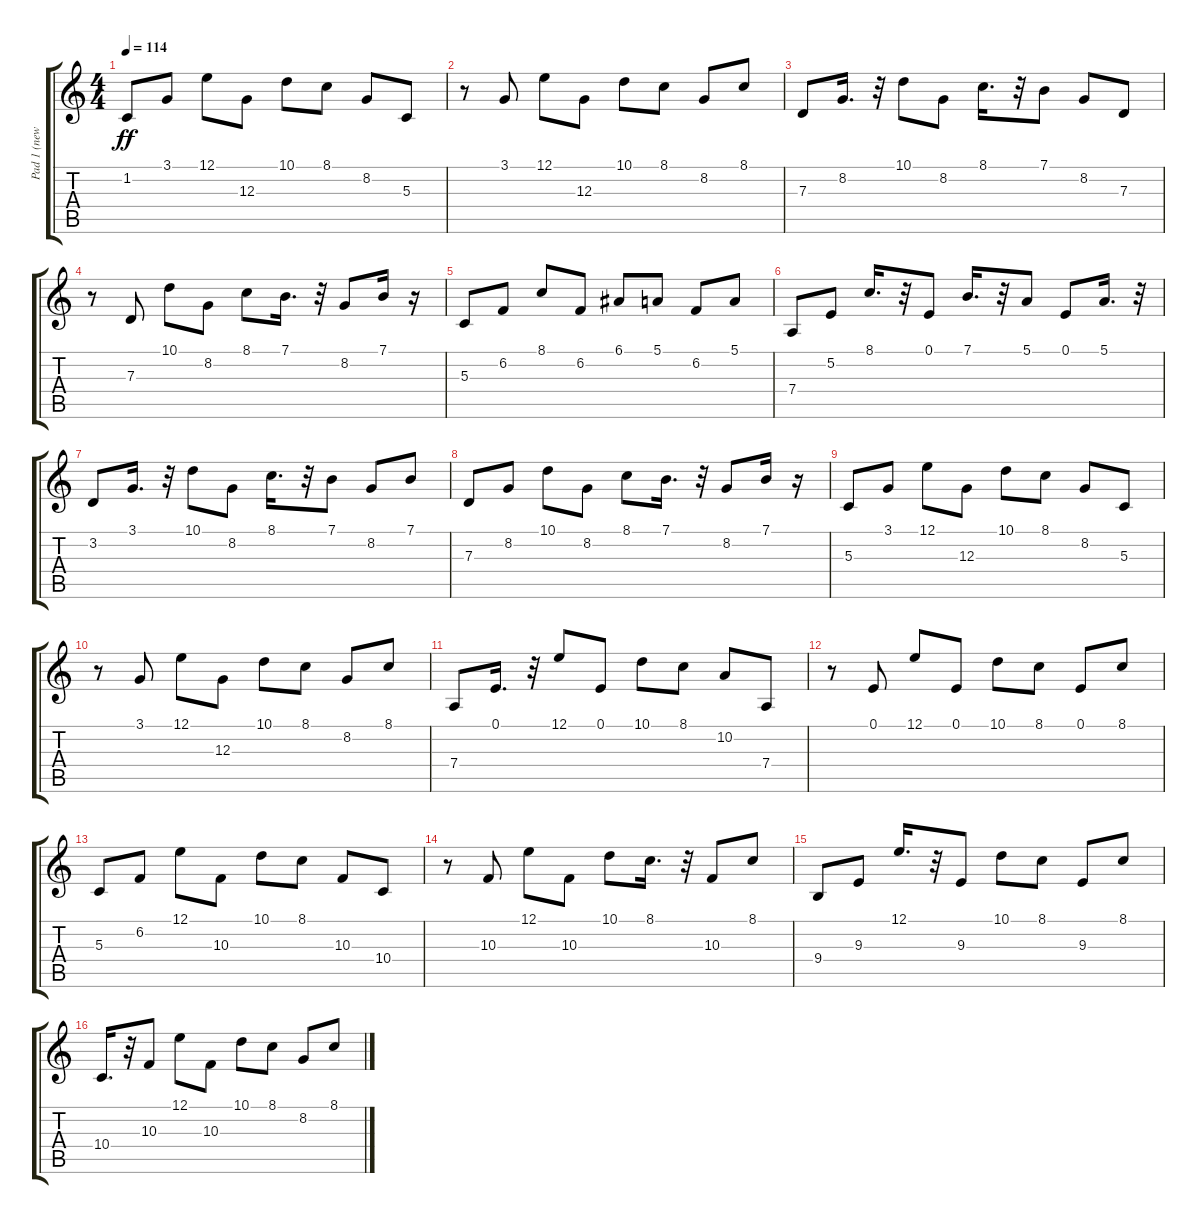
\track ("Pad 1 (new age)" "Pad 1 (new") {instrument pad1newage}
\staff {score tabs}
\tuning (E4 B3 G3 D3 A2 E2) {hide}
\ts (4 4)
\tempo 114
\clef g2
\ks c
1.2.8{dy ff} 3.1.8 12.1.8 12.3.8 10.1.8 8.1.8 8.2.8 5.3.8 |
r.8 3.1.8 12.1.8 12.3.8 10.1.8 8.1.8 8.2.8 8.1.8 |
7.3.8 8.2.16{d} r.32 10.1.8 8.2.8 8.1.16{d} r.32 7.1.8 8.2.8 7.3.8 |
r.8 7.3.8 10.1.8 8.2.8 8.1.8 7.1.16{d} r.32 8.2.8 7.1.16 r.16 |
5.3.8 6.2.8 8.1.8 6.2.8 6.1.8 5.1.8 6.2.8 5.1.8 |
7.4.8 5.2.8 8.1.16{d} r.32 0.1.8 7.1.16{d} r.32 5.1.8 0.1.8 5.1.16{d} r.32 |
3.2.8 3.1.16{d} r.32 10.1.8 8.2.8 8.1.16{d} r.32 7.1.8 8.2.8 7.1.8 |
7.3.8 8.2.8 10.1.8 8.2.8 8.1.8 7.1.16{d} r.32 8.2.8 7.1.16 r.16 |
5.3.8 3.1.8 12.1.8 12.3.8 10.1.8 8.1.8 8.2.8 5.3.8 |
r.8 3.1.8 12.1.8 12.3.8 10.1.8 8.1.8 8.2.8 8.1.8 |
7.4.8 0.1.16{d} r.32 12.1.8 0.1.8 10.1.8 8.1.8 10.2.8 7.4.8 |
r.8 0.1.8 12.1.8 0.1.8 10.1.8 8.1.8 0.1.8 8.1.8 |
5.3.8 6.2.8 12.1.8 10.3.8 10.1.8 8.1.8 10.3.8 10.4.8 |
r.8 10.3.8 12.1.8 10.3.8 10.1.8 8.1.16{d} r.32 10.3.8 8.1.8 |
9.4.8 9.3.8 12.1.16{d} r.32 9.3.8 10.1.8 8.1.8 9.3.8 8.1.8 |
10.4.16{d} r.32 10.3.8 12.1.8 10.3.8 10.1.8 8.1.8 8.2.8 8.1.8
